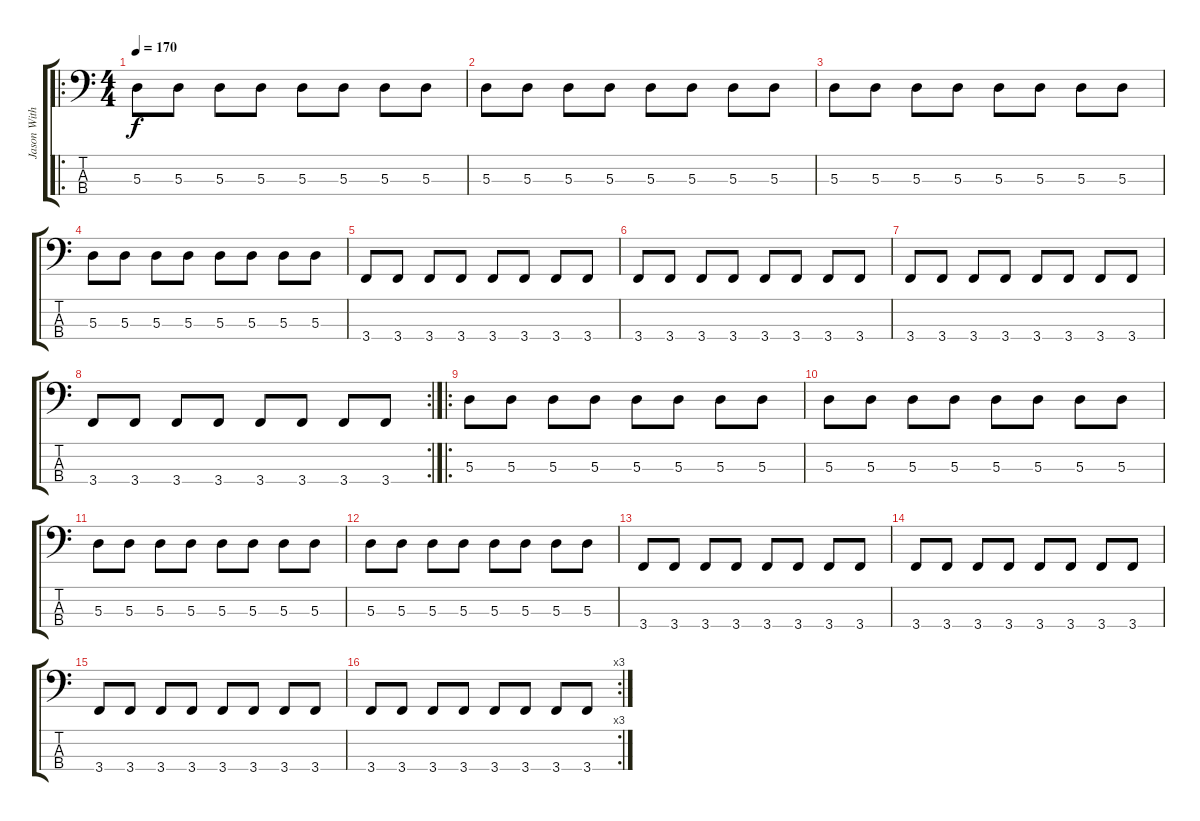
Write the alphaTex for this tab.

\track ("Jason Withers-Bass" "Jason With") {instrument electricbasspick}
\staff {score tabs}
\tuning (G2 D2 A1 D1) {hide}
\ro
\ts (4 4)
\tempo 170
\clef f4
\ks c
5.3.8{dy f instrument fretlessbass} 5.3.8 5.3.8 5.3.8 5.3.8 5.3.8 5.3.8 5.3.8 |
5.3.8 5.3.8 5.3.8 5.3.8 5.3.8 5.3.8 5.3.8 5.3.8 |
5.3.8 5.3.8 5.3.8 5.3.8 5.3.8 5.3.8 5.3.8 5.3.8 |
5.3.8 5.3.8 5.3.8 5.3.8 5.3.8 5.3.8 5.3.8 5.3.8 |
3.4.8 3.4.8 3.4.8 3.4.8 3.4.8 3.4.8 3.4.8 3.4.8 |
3.4.8 3.4.8 3.4.8 3.4.8 3.4.8 3.4.8 3.4.8 3.4.8 |
3.4.8 3.4.8 3.4.8 3.4.8 3.4.8 3.4.8 3.4.8 3.4.8 |
\rc 2
3.4.8 3.4.8 3.4.8 3.4.8 3.4.8 3.4.8 3.4.8 3.4.8 |
\ro
5.3.8{instrument electricbasspick} 5.3.8 5.3.8 5.3.8 5.3.8 5.3.8 5.3.8 5.3.8 |
5.3.8 5.3.8 5.3.8 5.3.8 5.3.8 5.3.8 5.3.8 5.3.8 |
5.3.8 5.3.8 5.3.8 5.3.8 5.3.8 5.3.8 5.3.8 5.3.8 |
5.3.8 5.3.8 5.3.8 5.3.8 5.3.8 5.3.8 5.3.8 5.3.8 |
3.4.8 3.4.8 3.4.8 3.4.8 3.4.8 3.4.8 3.4.8 3.4.8 |
3.4.8 3.4.8 3.4.8 3.4.8 3.4.8 3.4.8 3.4.8 3.4.8 |
3.4.8 3.4.8 3.4.8 3.4.8 3.4.8 3.4.8 3.4.8 3.4.8 |
\rc 3
3.4.8 3.4.8 3.4.8 3.4.8 3.4.8 3.4.8 3.4.8 3.4.8
